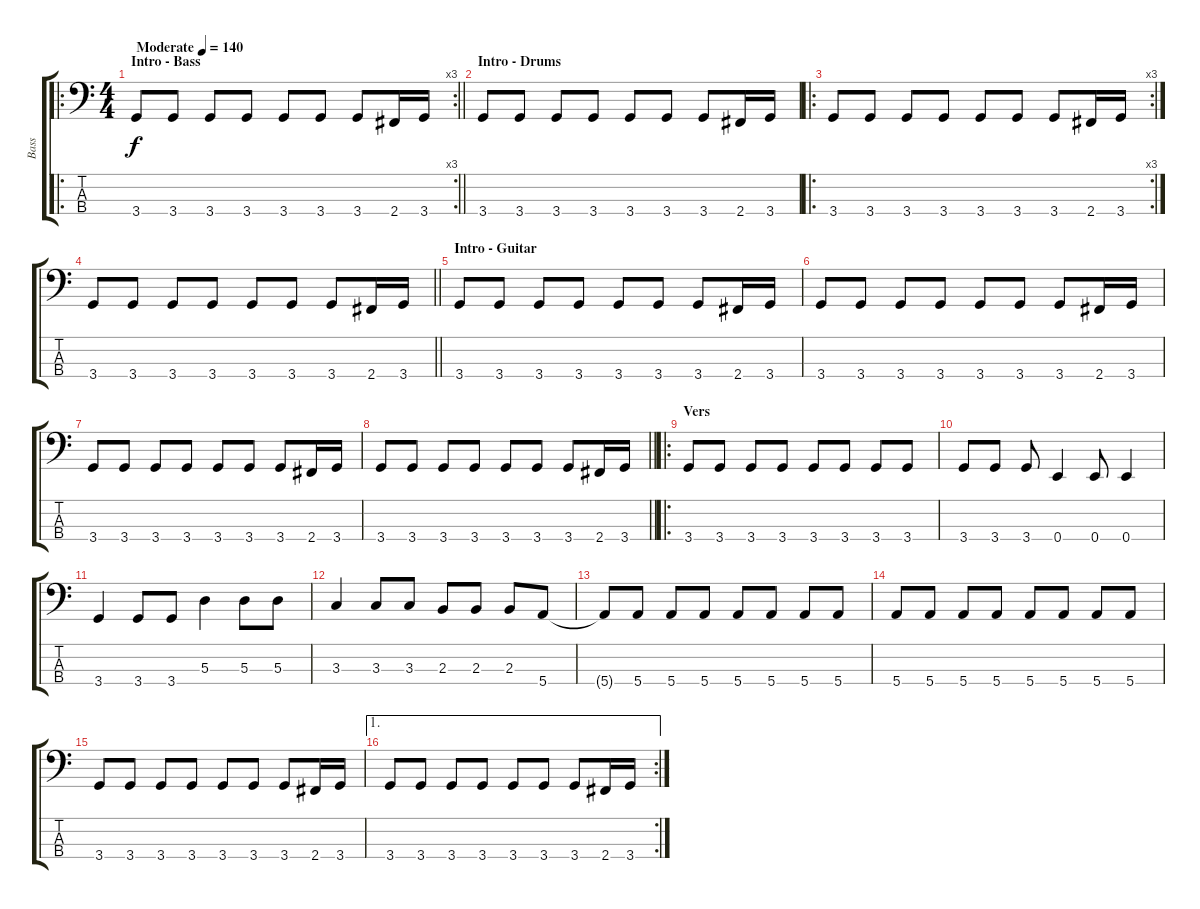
\track ("Bass" "Bass") {instrument electricbasspick}
\staff {score tabs}
\tuning (G2 D2 A1 E1) {hide}
\ro
\rc 3
\ts (4 4)
\section ("" "Intro - Bass")
\tempo (140 "Moderate")
\clef f4
\barLineRight lightlight
\ks c
3.4.8{dy f instrument electricbasspick} 3.4.8 3.4.8 3.4.8 3.4.8 3.4.8 3.4.8 2.4.16 3.4.16 |
\section ("" "Intro - Drums")
3.4.8 3.4.8 3.4.8 3.4.8 3.4.8 3.4.8 3.4.8 2.4.16 3.4.16 |
\ro
\rc 3
3.4.8 3.4.8 3.4.8 3.4.8 3.4.8 3.4.8 3.4.8 2.4.16 3.4.16 |
\barLineRight lightlight
3.4.8 3.4.8 3.4.8 3.4.8 3.4.8 3.4.8 3.4.8 2.4.16 3.4.16 |
\section ("" "Intro - Guitar")
3.4.8 3.4.8 3.4.8 3.4.8 3.4.8 3.4.8 3.4.8 2.4.16 3.4.16 |
3.4.8 3.4.8 3.4.8 3.4.8 3.4.8 3.4.8 3.4.8 2.4.16 3.4.16 |
3.4.8 3.4.8 3.4.8 3.4.8 3.4.8 3.4.8 3.4.8 2.4.16 3.4.16 |
\barLineRight lightlight
3.4.8 3.4.8 3.4.8 3.4.8 3.4.8 3.4.8 3.4.8 2.4.16 3.4.16 |
\ro
\section ("" "Vers")
3.4.8 3.4.8 3.4.8 3.4.8 3.4.8 3.4.8 3.4.8 3.4.8 |
3.4.8 3.4.8 3.4.8 0.4.4 0.4.8 0.4.4 |
3.4.4 3.4.8 3.4.8 5.3.4 5.3.8 5.3.8 |
3.3.4 3.3.8 3.3.8 2.3.8 2.3.8 2.3.8 5.4.8 |
5.4{t}.8 5.4.8 5.4.8 5.4.8 5.4.8 5.4.8 5.4.8 5.4.8 |
5.4.8 5.4.8 5.4.8 5.4.8 5.4.8 5.4.8 5.4.8 5.4.8 |
3.4.8 3.4.8 3.4.8 3.4.8 3.4.8 3.4.8 3.4.8 2.4.16 3.4.16 |
\ae 1
\rc 2
3.4.8 3.4.8 3.4.8 3.4.8 3.4.8 3.4.8 3.4.8 2.4.16 3.4.16
